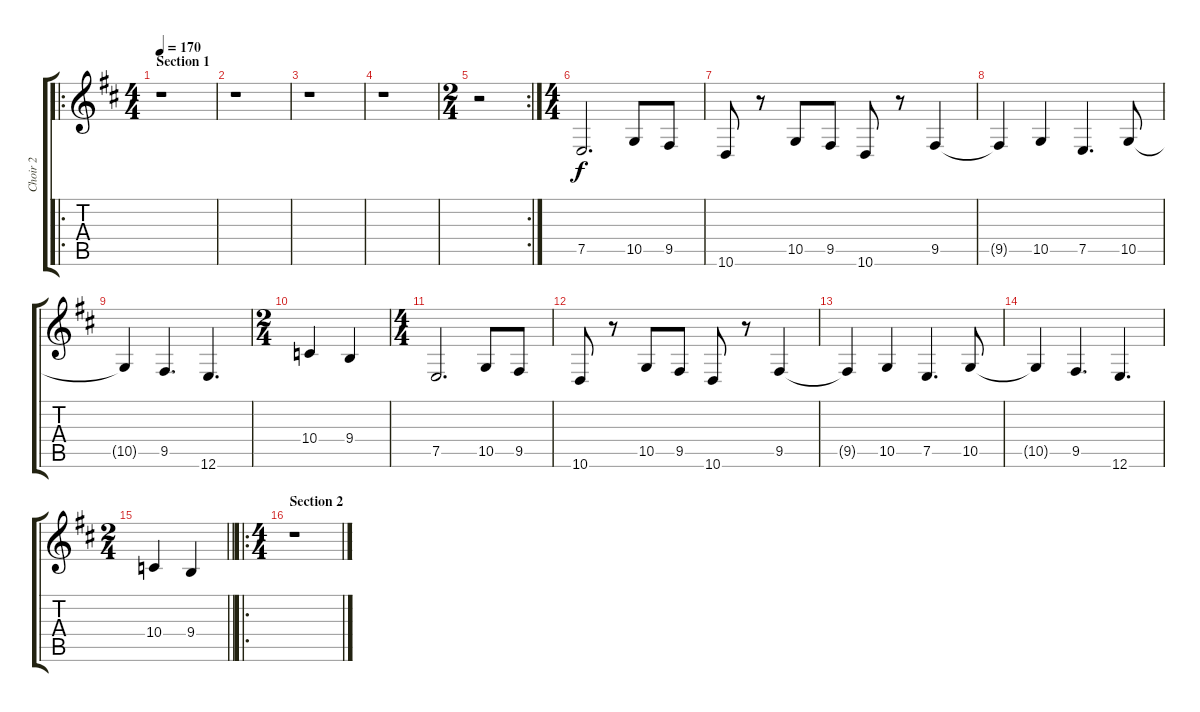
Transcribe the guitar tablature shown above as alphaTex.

\track ("Choir 2" "Choir 2") {instrument choiraahs}
\staff {score tabs}
\tuning (E4 B3 G3 D3 A2 E2) {hide}
\ro
\ts (4 4)
\section ("" "Section 1")
\tempo 170
\clef g2
\ks d
r.1{dy f instrument choiraahs} |
r.1 |
r.1 |
r.1 |
\rc 2
\ts (2 4)
r.2 |
\ts (4 4)
7.5.2{d} 10.5.8 9.5.8 |
10.6.8 r.8 10.5.8 9.5.8 10.6.8 r.8 9.5.4 |
9.5{t}.4 10.5.4 7.5.4{d} 10.5.8 |
10.5{t}.4 9.5.4{d} 12.6.4{d} |
\ts (2 4)
10.4.4 9.4.4 |
\ts (4 4)
7.5.2{d} 10.5.8 9.5.8 |
10.6.8 r.8 10.5.8 9.5.8 10.6.8 r.8 9.5.4 |
9.5{t}.4 10.5.4 7.5.4{d} 10.5.8 |
10.5{t}.4 9.5.4{d} 12.6.4{d} |
\ts (2 4)
\barLineRight lightlight
10.4.4 9.4.4 |
\ro
\ts (4 4)
\section ("" "Section 2")
r.1
